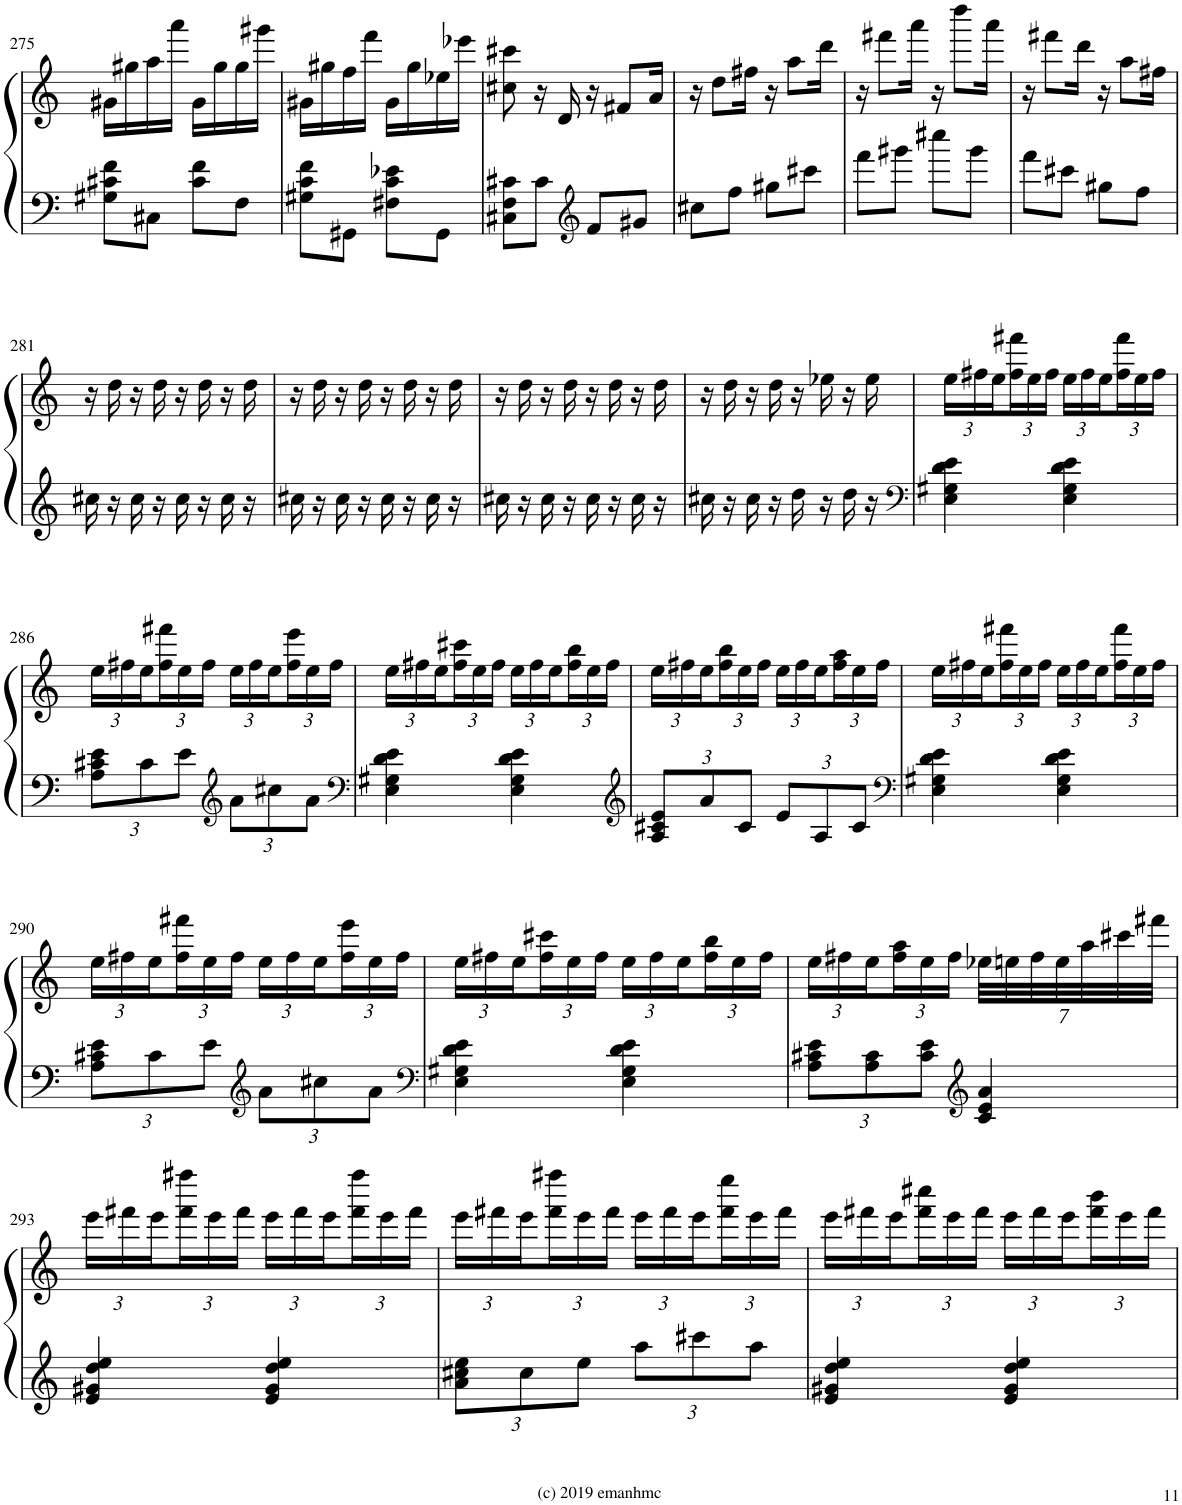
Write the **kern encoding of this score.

**kern	**kern
*part1	*part1
*staff2	*staff1
*I"Piano	*
*I'Pno.	*
!!LO:PB:g=z
*clefF4	*clefG2
*k[]	*k[]
*M2/4	*M2/4
=275	=275
8G#X\ 8c#X\ 8f\L	16g#X\LL
.	16gg#X\
8C#X\J	16aa\
.	16aaa\JJ
8c#\ 8f\L	16g#\LL
.	16gg#\
8F\J	16gg#\
.	16ggg#X\JJ
=276	=276
8G#X\ 8c\ 8f\L	16g#X\LL
.	16gg#X\
8GG#X\J	16ff\
.	16fff\JJ
8F#X\ 8c\ 8e-X\L	16g#\LL
.	16gg#\
8GG#\J	16ee-X\
.	16eee-X\JJ
=277	=277
8C#X\ 8F\ 8c#X\L	8cc#X\ 8ccc#X\
8c#\J	16r
.	16d/
*clefG2	*
8f/L	16r
.	8f#X/L
8g#X/J	.
.	16a/Jk
=278	=278
8cc#X\L	16r
.	8dd\L
8ff\J	.
.	16ff#X\Jk
8gg#X\L	16r
.	8aa\L
8ccc#X\J	.
.	16ddd\Jk
=279	=279
8fff\L	16r
.	8fff#X\L
8ggg#X\J	.
.	16aaa\Jk
8cccc#X\L	16r
.	8dddd\L
8ggg#\J	.
.	16aaa\Jk
=280	=280
8fff\L	16r
.	8fff#X\L
8ccc#X\J	.
.	16ddd\Jk
8gg#X\L	16r
.	8aa\L
8ff\J	.
.	16ff#X\Jk
!!LO:LB:g=z
=281	=281
16cc#X\	16r
16r	16dd\
16cc#\	16r
16r	16dd\
16cc#\	16r
16r	16dd\
16cc#\	16r
16r	16dd\
=282	=282
16cc#X\	16r
16r	16dd\
16cc#\	16r
16r	16dd\
16cc#\	16r
16r	16dd\
16cc#\	16r
16r	16dd\
=283	=283
16cc#X\	16r
16r	16dd\
16cc#\	16r
16r	16dd\
16cc#\	16r
16r	16dd\
16cc#\	16r
16r	16dd\
=284	=284
16cc#X\	16r
16r	16dd\
16cc#\	16r
16r	16dd\
16dd\	16r
16r	16ee-X\
16dd\	16r
16r	16ee-\
=285	=285
*clefF4	*
*	*Xbrackettup
4E\ 4G#X\ 4d\ 4e\	24ee\LL
.	24ff#X\
.	24ee\
.	24ff#\ 24fff#X\
.	24ee\
.	24ff#\JJ
4E\ 4G#\ 4d\ 4e\	24ee\LL
.	24ff#\
.	24ee\
.	24ff#\ 24fff#\
.	24ee\
.	24ff#\JJ
!!LO:LB:g=z
=286	=286
*Xbrackettup	*
12A\ 12c#X\ 12e\L	24ee\LL
.	24ff#X\
12c#\	24ee\
.	24ff#\ 24fff#X\
12e\J	24ee\
.	24ff#\JJ
*clefG2	*
12a\L	24ee\LL
.	24ff#\
12cc#X\	24ee\
.	24ff#\ 24eee\
12a\J	24ee\
.	24ff#\JJ
=287	=287
*clefF4	*
4E\ 4G#X\ 4d\ 4e\	24ee\LL
.	24ff#X\
.	24ee\
.	24ff#\ 24ccc#X\
.	24ee\
.	24ff#\JJ
4E\ 4G#\ 4d\ 4e\	24ee\LL
.	24ff#\
.	24ee\
.	24ff#\ 24bb\
.	24ee\
.	24ff#\JJ
=288	=288
*clefG2	*
12A/ 12c#X/ 12e/L	24ee\LL
.	24ff#X\
12a/	24ee\
.	24ff#\ 24bb\
12c#/J	24ee\
.	24ff#\JJ
12e/L	24ee\LL
.	24ff#\
12A/	24ee\
.	24ff#\ 24aa\
12c#/J	24ee\
.	24ff#\JJ
=289	=289
*clefF4	*
4E\ 4G#X\ 4d\ 4e\	24ee\LL
.	24ff#X\
.	24ee\
.	24ff#\ 24fff#X\
.	24ee\
.	24ff#\JJ
4E\ 4G#\ 4d\ 4e\	24ee\LL
.	24ff#\
.	24ee\
.	24ff#\ 24fff#\
.	24ee\
.	24ff#\JJ
!!LO:LB:g=z
=290	=290
12A\ 12c#X\ 12e\L	24ee\LL
.	24ff#X\
12c#\	24ee\
.	24ff#\ 24fff#X\
12e\J	24ee\
.	24ff#\JJ
*clefG2	*
12a\L	24ee\LL
.	24ff#\
12cc#X\	24ee\
.	24ff#\ 24eee\
12a\J	24ee\
.	24ff#\JJ
=291	=291
*clefF4	*
4E\ 4G#X\ 4d\ 4e\	24ee\LL
.	24ff#X\
.	24ee\
.	24ff#\ 24ccc#X\
.	24ee\
.	24ff#\JJ
4E\ 4G#\ 4d\ 4e\	24ee\LL
.	24ff#\
.	24ee\
.	24ff#\ 24bb\
.	24ee\
.	24ff#\JJ
=292	=292
12A\ 12c#X\ 12e\L	24ee\LL
.	24ff#X\
12A\ 12c#\	24ee\
.	24ff#\ 24aa\
12c#\ 12e\J	24ee\
.	24ff#\JJ
*clefG2	*
4c#/ 4e/ 4a/	28ee-X\LLL
.	28een\
.	28ff#\
.	28ee\
.	28aa\
.	28ccc#X\
.	28fff#X\JJJ
!!LO:LB:g=z
=293	=293
4e/ 4g#X/ 4dd/ 4ee/	24eee\LL
.	24fff#X\
.	24eee\
.	24fff#\ 24ffff#X\
.	24eee\
.	24fff#\JJ
4e/ 4g#/ 4dd/ 4ee/	24eee\LL
.	24fff#\
.	24eee\
.	24fff#\ 24ffff#\
.	24eee\
.	24fff#\JJ
=294	=294
12a\ 12cc#X\ 12ee\L	24eee\LL
.	24fff#X\
12cc#\	24eee\
.	24fff#\ 24ffff#X\
12ee\J	24eee\
.	24fff#\JJ
12aa\L	24eee\LL
.	24fff#\
12ccc#X\	24eee\
.	24fff#\ 24eeee\
12aa\J	24eee\
.	24fff#\JJ
=295	=295
4e/ 4g#X/ 4dd/ 4ee/	24eee\LL
.	24fff#X\
.	24eee\
.	24fff#\ 24cccc#X\
.	24eee\
.	24fff#\JJ
4e/ 4g#/ 4dd/ 4ee/	24eee\LL
.	24fff#\
.	24eee\
.	24fff#\ 24bbb\
.	24eee\
.	24fff#\JJ
=	=
*-	*-
